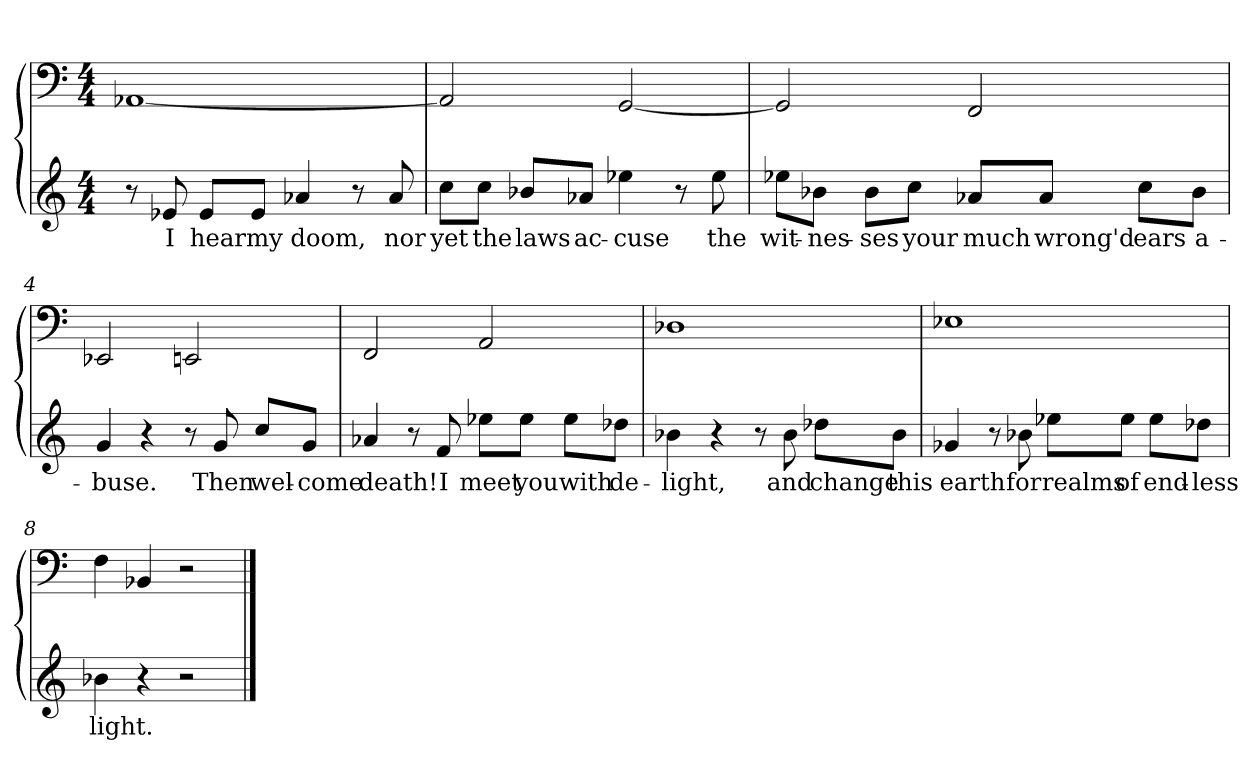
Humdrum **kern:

**kern	**text	**kern
*part1	*part1	*part1
*staff2	*staff2	*staff1
*clefG2	*	*clefF4
*k[]	*	*k[]
*C:	*	*C:
*M4/4	*	*M4/4
=1	=1	=1
8r	.	[1AA-X/
8e-X/	I	.
8e-/L	hear	.
8e-/J	my	.
4a-X/	doom,	.
8r	.	.
8a-/	nor	.
=2	=2	=2
8cc\L	yet	2AA-/]
8cc\J	the	.
8b-X/L	laws	.
8a-X/J	ac-	.
4ee-X\	-cuse	[2GG/
8r	.	.
8ee-\	the	.
=3	=3	=3
8ee-X\L	wit-	2GG/]
8b-X\J	-nes-	.
8b-\L	-ses	.
8cc\J	your	.
8a-X/L	much	2FF/
8a-/J	wrong'd	.
8cc\L	ears	.
8b-\J	a-	.
=4	=4	=4
4g/	-buse.	2EE-X/
4r	.	.
8r	.	2EEn/
8g/	Then	.
8cc/L	wel-	.
8g/J	-come	.
=5	=5	=5
4a-X/	death!	2FF/
8r	.	.
8f/	I	.
8ee-X\L	meet	2AA/
8ee-\J	you	.
8ee-\L	with	.
8dd-X\J	de-	.
=6	=6	=6
4b-X\	-light,	1D-X\
4r	.	.
8r	.	.
8b-\	and	.
8dd-X\L	change	.
8b-\J	this	.
=7	=7	=7
4g-X/	earth	1E-X\
8r	.	.
8b-X\	for	.
8ee-X\L	realms	.
8ee-\J	of	.
8ee-\L	end-	.
8dd-X\J	-less	.
=8	=8	=8
4b-X\	light.	4F\
4r	.	4BB-X/
2r	.	2r
==	==	==
*-	*-	*-
